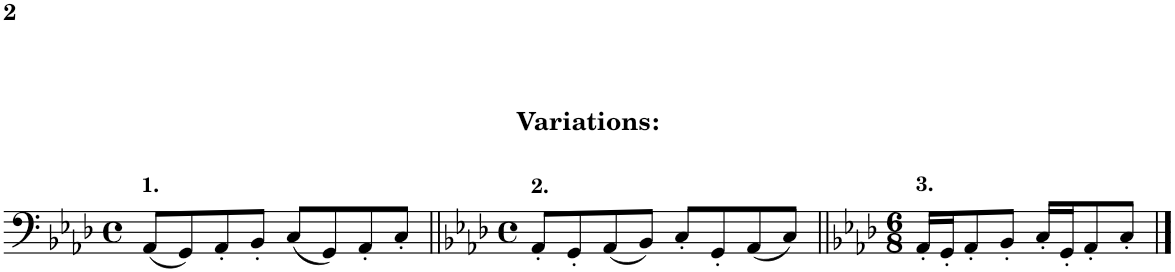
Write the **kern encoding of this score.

**kern
*part1
*staff1
*I"Trombone
*I'Tbn.
!!LO:PB:g=z
*clefF4
*k[b-e-a-d-]
*M4/4
*met(c)
=45
!LO:TX:a:B:t=1.
(8AA-/L
8GG/)
8AA-'/
8BB-'/J
(8C/L
8GG/)
8AA-'/
8C'/J
=46||
*k[b-e-a-d-]
*M4/4
*met(c)
!LO:TX:a:B:t=2.
8AA-'/L
8GG'/
(8AA-/
8BB-/J)
8C'/L
8GG'/
(8AA-/
8C/J)
=47||
*k[b-e-a-d-]
*M6/8
!LO:TX:a:B:t=3.
16AA-'/LL
16GG'/J
8AA-'/
8BB-'/J
16C'/LL
16GG'/J
8AA-'/
8C'/J
==
*-
